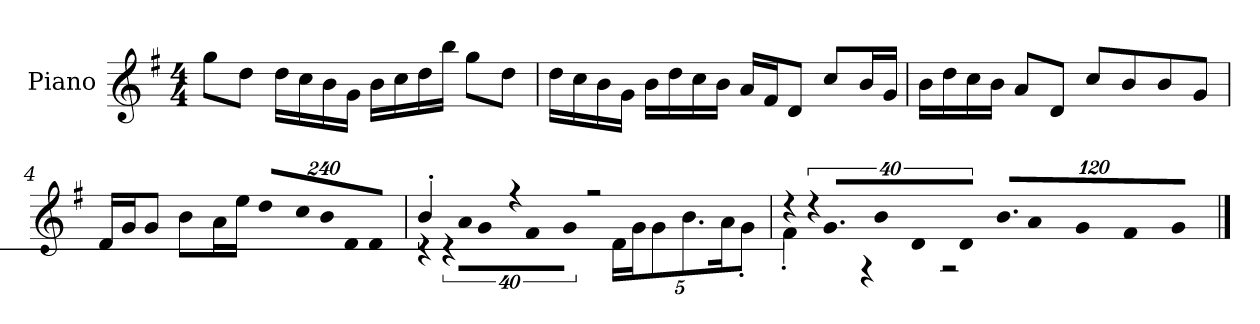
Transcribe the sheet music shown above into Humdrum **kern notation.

**kern
*part1
*staff1
*I"Piano
*I'P-no
*clefG2
*k[f#]
*M4/4
*MM90
=1
8gg\L
8dd\J
16dd\LL
16cc\
16b\
16g\JJ
16b\LL
16cc\
16dd\
16bb\JJ
8gg\L
8dd\J
=2
16dd\LL
16cc\
16b\
16g\JJ
16b\LL
16dd\
16cc\
16b\JJ
16a/LL
16f#/J
8d/J
8cc/L
16b/L
16g/JJ
=3
16b\LL
16dd\
16cc\
16b\JJ
8a/L
8d/J
8cc/L
8b/
8b/
8g/J
!!LO:LB:g=z
=4
16d/LL
16g/J
8g/J
8b\L
16a\L
16ee\JJ
*Xbrackettup
!LO:N:vis=8
960%137dd/L
!LO:N:vis=16
1920%137cc/L
!LO:N:vis=16
1920%137b/
!LO:N:vis=16
1920%137d/J
!LO:N:vis=8
960%137d/J
=5
*^
*	*brackettup
!	!LO:N:vis=16
4b'/	1920%137r
!	!LO:N:vis=32
.	640%23r
!	!LO:N:vis=32
.	640%23a\KLL
!	!LO:N:vis=16
.	1920%137g\J
!	!LO:N:vis=8
.	960%137f#\
4r	.
!	!LO:N:vis=8
.	960%137g\J
*	*Xbrackettup
2r	20d\LL
.	20g\J
.	10g\
.	10.b\
.	20a\K
.	10g'\J
=6	=6
*brackettup	*
!LO:N:vis=16	!
1920%137r	4f#'\
!LO:N:vis=32	!
640%23r	.
!LO:N:vis=16.	!
960%103g/LL	.
!LO:N:vis=16	!
1920%137b/	.
.	4r
!LO:N:vis=16	!
1920%137d/J	.
!LO:N:vis=8	!
960%137d/J	.
*Xbrackettup	*
!LO:N:vis=16.	!
960%103b/LL	2r
!LO:N:vis=32	!
640%23a/K	.
!LO:N:vis=16	!
1920%137g/J	.
!LO:N:vis=8	!
960%137f#/	.
!LO:N:vis=8	!
960%137g/J	.
*v	*v
==
*-
